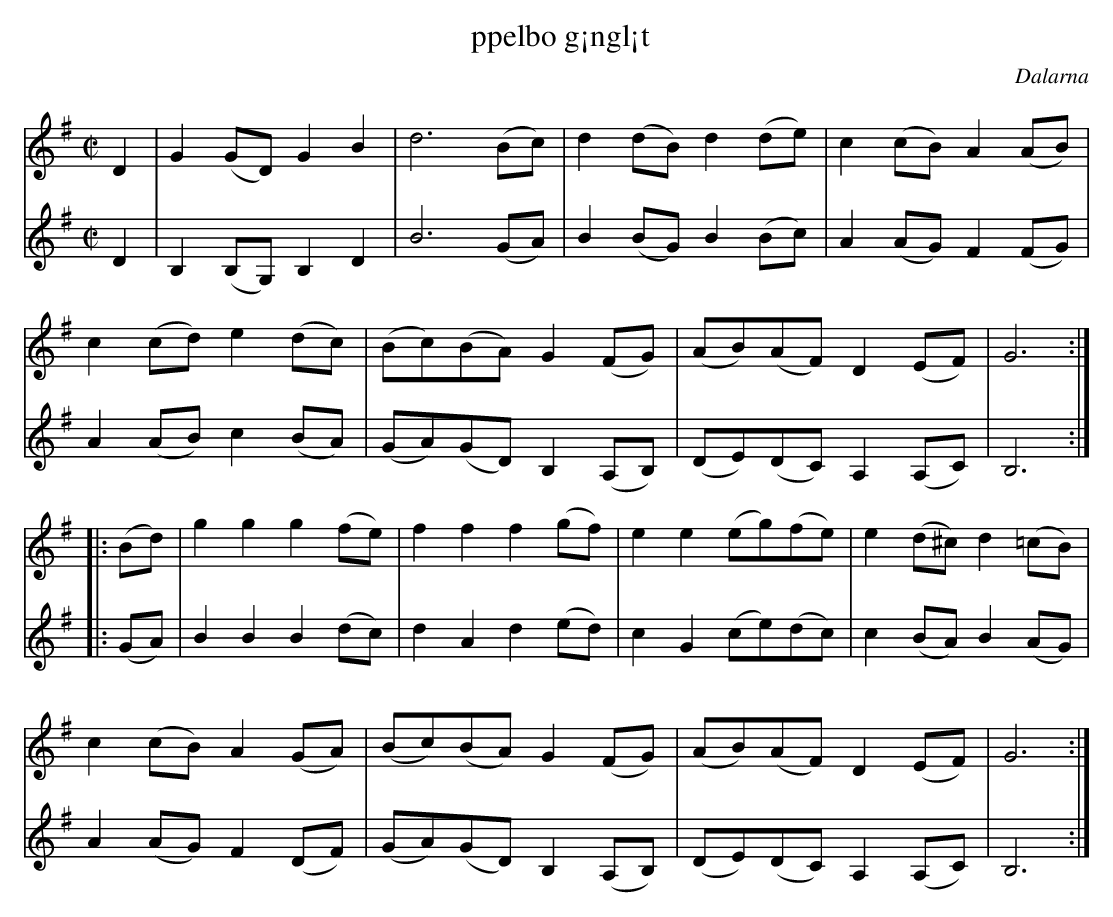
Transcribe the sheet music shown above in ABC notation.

X:1
T: ppelbo g¡ngl¡t
M:C|
L:1/8
O:Dalarna
K:G
V:1
D2 | G2(GD) G2B2 | d6(Bc) | d2(dB) d2(de) | c2(cB) A2(AB) |
c2(cd) e2(dc) | (Bc)(BA) G2(FG) | (AB)(AF) D2(EF) | G6 :|
|: (Bd) | g2g2 g2(fe) | f2f2 f2(gf) | e2e2 (eg)(fe) | e2(d^c) d2(=cB) |
c2(cB) A2(GA) | (Bc)(BA) G2(FG) | (AB)(AF) D2(EF) | G6 :|
V:2
D2 | B,2(B,G,) B,2D2 | B6(GA) | B2(BG) B2(Bc) | A2(AG) F2(FG) |
A2(AB) c2(BA) | (GA)(GD) B,2(A,B,) | (DE)(DC) A,2(A,C) | B,6 :|
|: (GA) | B2B2 B2(dc) | d2A2 d2(ed) | c2G2 (ce)(dc) | c2(BA) B2(AG) |
A2(AG) F2(DF) | (GA)(GD) B,2(A,B,) | (DE)(DC) A,2(A,C) | B,6 :|
